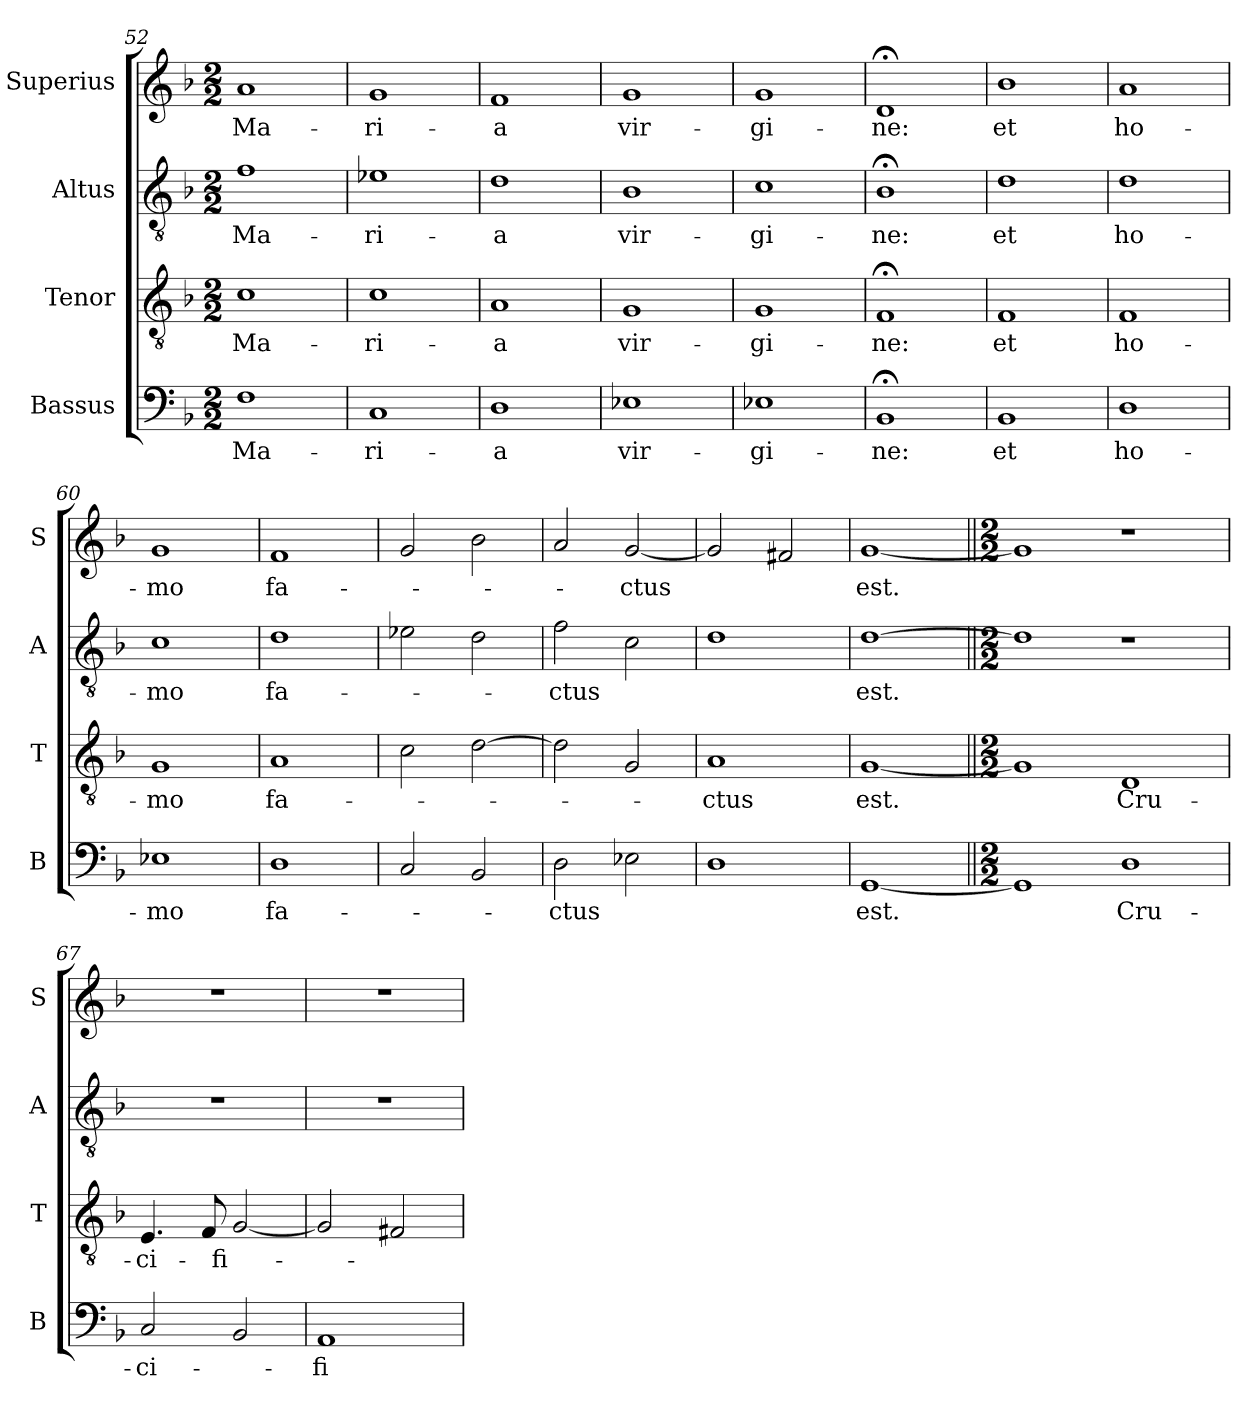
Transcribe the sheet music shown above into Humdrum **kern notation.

**kern	**text	**kern	**text	**kern	**text	**kern	**text
*part4	*part4	*part3	*part3	*part2	*part2	*part1	*part1
*staff4	*staff4	*staff3	*staff3	*staff2	*staff2	*staff1	*staff1
*I"Bassus	*	*I"Tenor	*	*I"Altus	*	*I"Superius	*
*I'B	*	*I'T	*	*I'A	*	*I'S	*
*clefF4	*	*clefGv2	*	*clefGv2	*	*clefG2	*
*k[b-]	*	*k[b-]	*	*k[b-]	*	*k[b-]	*
*M2/2	*	*M2/2	*	*M2/2	*	*M2/2	*
=52	=52	=52	=52	=52	=52	=52	=52
1F	Ma-	1c	Ma-	1f	Ma-	1a	Ma-
=53	=53	=53	=53	=53	=53	=53	=53
1C	-ri-	1c	-ri-	1e-X	-ri-	1g	-ri-
=54	=54	=54	=54	=54	=54	=54	=54
1D	-a	1A	-a	1d	-a	1f	-a
=55	=55	=55	=55	=55	=55	=55	=55
1E-X	vir-	1G	vir-	1B-	vir-	1g	vir-
=56	=56	=56	=56	=56	=56	=56	=56
1E-X	-gi-	1G	-gi-	1c	-gi-	1g	-gi-
=57	=57	=57	=57	=57	=57	=57	=57
1BB-;<	-ne:	1F;<	-ne:	1B-;<	-ne:	1d;<	-ne:
=58	=58	=58	=58	=58	=58	=58	=58
1BB-	et	1F	et	1d	et	1b-	et
=59	=59	=59	=59	=59	=59	=59	=59
1D	ho-	1F	ho-	1d	ho-	1a	ho-
=60	=60	=60	=60	=60	=60	=60	=60
1E-X	-mo	1G	-mo	1c	-mo	1g	-mo
=61	=61	=61	=61	=61	=61	=61	=61
1D	fa-	1A	fa-	1d	fa-	1f	fa-
=62	=62	=62	=62	=62	=62	=62	=62
2C	.	2c	.	2e-X	.	2g	.
2BB-	.	[2d	.	2d	.	2b-	.
=63	=63	=63	=63	=63	=63	=63	=63
2D	-ctus	2d]	.	2f	-ctus	2a	.
2E-X	.	2G	.	2c	.	[2g	-ctus
=64	=64	=64	=64	=64	=64	=64	=64
1D	.	1A	-ctus	1d	.	2g]	.
.	.	.	.	.	.	2f#X	.
=65	=65	=65	=65	=65	=65	=65	=65
[1GG	est.	[1G	est.	[1d	est.	[1g	est.
=66||	=66||	=66||	=66||	=66||	=66||	=66||	=66||
*M2/2	*	*M2/2	*	*M2/2	*	*M2/2	*
1GG]	.	1G]	.	1d]	.	1g]	.
1D	Cru-	1D	Cru-	1r	.	1r	.
=67	=67	=67	=67	=67	=67	=67	=67
2C	-ci-	4.E	-ci-	1r	.	1r	.
.	.	8F	.	.	.	.	.
2BB-	.	[2G	-fi-	.	.	.	.
=68	=68	=68	=68	=68	=68	=68	=68
1AA	-fi-	2G]	.	1r	.	1r	.
.	.	2F#X	.	.	.	.	.
=	=	=	=	=	=	=	=
*-	*-	*-	*-	*-	*-	*-	*-
